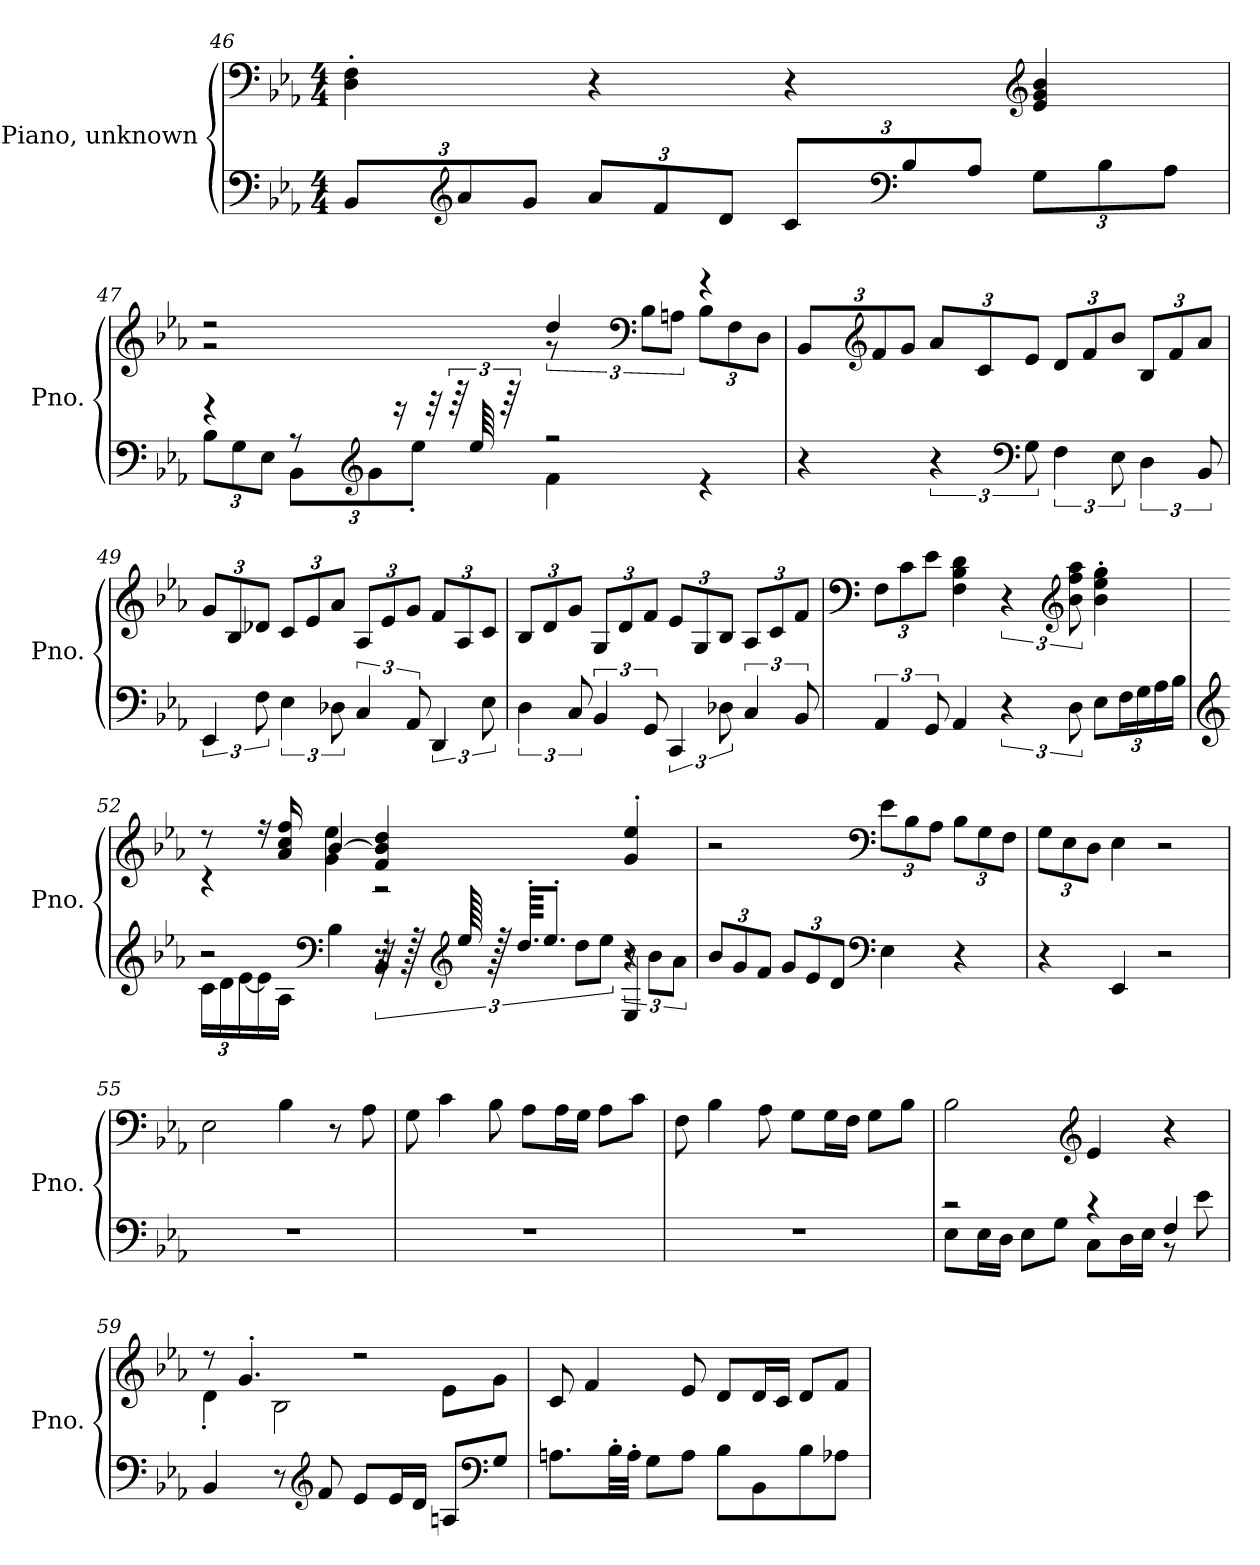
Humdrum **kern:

**kern	**kern
*part1	*part1
*staff2	*staff1
*I"Piano, unknown	*
*I'Pno.	*
*clefF4	*clefF4
*k[b-e-a-]	*k[b-e-a-]
*M4/4	*M4/4
*Xbrackettup	*
=46	=46
12BB-/L	4D\' 4F\'
*clefG2	*
12a-/	.
12g/J	.
12a-/L	4r
12f/	.
12d/J	.
12c/L	4r
*clefF4	*
12B-/	.
12A-/J	.
*	*clefG2
12G\L	4e-/ 4g/ 4b-/
12B-\	.
12A-\J	.
!!LO:LB:g=z
=47	=47
*^	*^
4r	12B-\L	2r	2r
.	12G\	.	.
.	12E-\J	.	.
8r	12BB-\L	.	.
*clefG2	*	*	*
.	12g\	.	.
16r	.	.	.
.	12ee-'\J	.	.
32r	.	.	.
*brackettup	*	*	*
96r	.	.	.
96ee-/	.	.	.
96r	.	.	.
2r	4f\	4dd/	12r
*	*	*clefF4	*
.	.	.	12B-\L
.	.	.	12An\J
*	*	*	*Xbrackettup
.	4r	4r	12B-\L
.	.	.	12F\
.	.	.	12D\J
*v	*v	*	*
*	*v	*v
=48	=48
4r	12BB-/L
*	*clefG2
.	12f/
.	12g/J
6r	12a-/L
.	12c/
*clefF4	*
12G\	12e-/J
6F\	12d/L
.	12f/
12E-\	12b-/J
6D\	12B-/L
.	12f/
12BB-/	12a-/J
!!LO:LB:g=z
=49	=49
6EE-/	12g/L
.	12B-/
12F\	12d-X/J
6E-\	12c/L
.	12e-/
12D-X\	12a-/J
6C/	12A-/L
.	12e-/
12AA-/	12g/J
6DD/	12f/L
.	12A-/
12E-\	12c/J
=50	=50
6D\	12B-/L
.	12d/
12C/	12g/J
6BB-/	12G/L
.	12d/
12GG/	12f/J
6CC/	12e-/L
.	12G/
12D-X\	12B-/J
6C/	12A-/L
.	12c/
12BB-/	12f/J
=51	=51
*	*clefF4
6AA-/	12F\L
.	12c\
12GG/	12e-\J
4AA-/	4F\ 4B-\ 4d\
*	*brackettup
6r	6r
*	*clefG2
12D\	12b-\ 12ff\ 12aa-\
*Xbrackettup	*
12E-\L	4b-\' 4ee-\' 4gg\'
24F\L	.
24G\	.
24A-\	.
24B-\JJ	.
!!LO:PB:g=z
=52	=52
*clefG2	*
*^	*^
*	*^	*	*
2r	24c\LL	2r	8r	4r
.	24d\	.	.	.
.	[24e-\	.	.	.
.	16e-\]	.	16r	.
.	16A-\JJ	.	16a-/ 16cc/ 16ff/	.
*clefF4	*	*	*	*
.	4B-\	.	[4b-/	4g\ 4ee-\
*	*brackettup	*	*	*
64r	12r	4BB-/	4f/ 4b-/] 4dd/	2r
128r	.	.	.	.
*clefG2	*	*	*	*
128ee-/	.	.	.	.
128r	.	.	.	.
64.dd'/KKKL	.	.	.	.
8.ee-'/J	.	.	.	.
.	12dd\L	.	.	.
.	12ee-\J	.	.	.
4r	12r	4E-/	4g/' 4ee-/'	.
.	12b-\L	.	.	.
.	12a-\J	.	.	.
*v	*v	*v	*	*
*	*v	*v
=53	=53
*Xbrackettup	*
12b-/L	2r
12g/	.
12f/J	.
12g/L	.
12e-/	.
12d/J	.
*clefF4	*clefF4
*	*Xbrackettup
4E-\	12e-\L
.	12B-\
.	12A-\J
4r	12B-\L
.	12G\
.	12F\J
=54	=54
4r	12G\L
.	12E-\
.	12D\J
4EE-/	4E-\
2r	2r
!!LO:LB:g=z
=55	=55
1r	2E-\
.	4B-\
.	8r
.	8A-\
=56	=56
1r	8G\
.	4c\
.	8B-\
.	8A-\L
.	16A-\L
.	16G\JJ
.	8A-\L
.	8c\J
=57	=57
1r	8F\
.	4B-\
.	8A-\
.	8G\L
.	16G\L
.	16F\JJ
.	8G\L
.	8B-\J
=58	=58
*^	*
2r	8E-\L	2B-\
.	16E-\L	.
.	16D\JJ	.
.	8E-\L	.
.	8G\J	.
*	*	*clefG2
4r	8C\L	4e-/
.	16D\L	.
.	16E-\JJ	.
4F/	8r	4r
.	8e-\	.
*v	*v	*
!!LO:LB:g=z
=59	=59
*	*^
4BB-/	8r	4d'\
.	4.g'/	.
8r	.	2B-\
*clefG2	*	*
8f/	.	.
8e-/L	2r	.
16e-/L	.	.
16d/JJ	.	.
8An/L	.	8e-\L
*clefF4	*	*
8G/J	.	8g\J
*	*v	*v
=60	=60
8.An\L	8c/
.	4f/
32B-'\LL	.
32A'\JJJ	.
8G\L	.
8A\J	8e-/
8B-\L	8d/L
8BB-\	16d/L
.	16c/JJ
8B-\	8d/L
8A-X\J	8f/J
=	=
*-	*-
